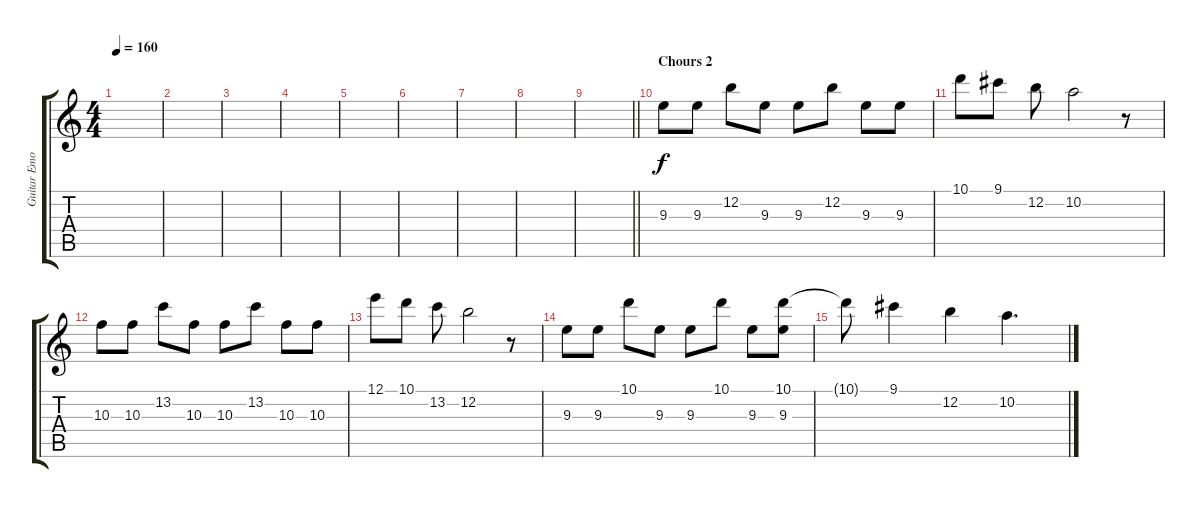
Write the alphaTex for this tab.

\track ("Guitar Emo" "Guitar Emo") {instrument overdrivenguitar}
\staff {score tabs}
\tuning (E4 B3 G3 D3 A2 E2) {hide}
\ts (4 4)
\tempo 160
\clef g2
\ks c
|
|
|
|
|
|
|
|
\barLineRight lightlight
|
\section ("" "Chours 2")
9.3.8 9.3.8 12.2.8 9.3.8 9.3.8 12.2.8 9.3.8 9.3.8 |
10.1.8 9.1.8 12.2.8 10.2.2 r.8 |
10.3.8 10.3.8 13.2.8 10.3.8 10.3.8 13.2.8 10.3.8 10.3.8 |
12.1.8 10.1.8 13.2.8 12.2.2 r.8 |
9.3.8 9.3.8 10.1.8 9.3.8 9.3.8 10.1.8 9.3.8 (10.1 9.3).8 |
10.1{t}.8 9.1.4 12.2.4 10.2.4{d}
